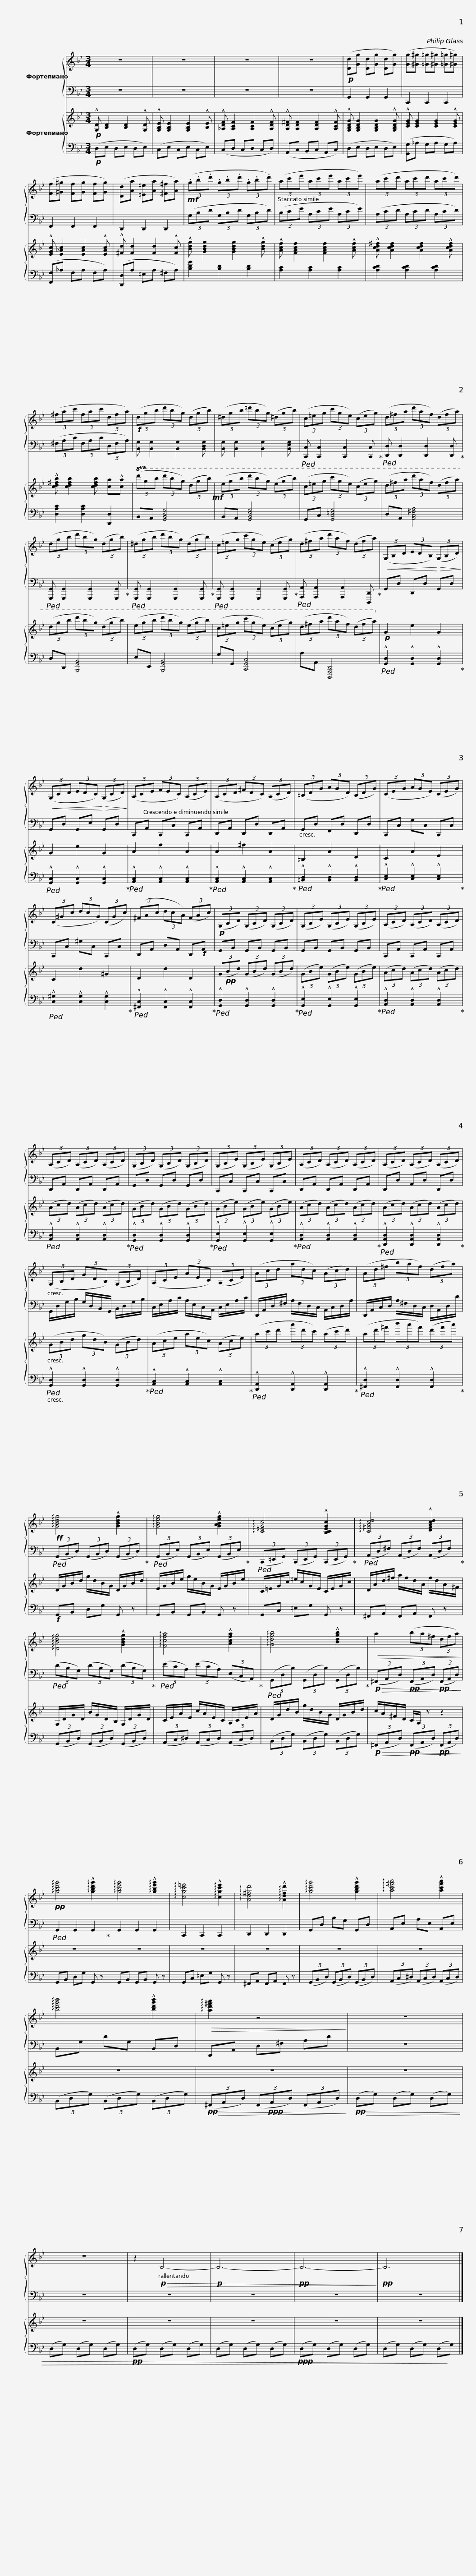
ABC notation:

X:1
%%score { 1 | 2 } { 3 | 4 }
L:1/8
M:3/4
I:linebreak $
K:Bb
V:1 treble
V:2 bass
V:3 treble
V:4 bass
V:1
 z6 | z6 | z6 | z6 |!p! ([Dd][Gg] [Dd][Gg] [Dd][Gg]) |$ %5
 ([Gg][^G^g] [=G=g][^G^g] [=G=g][^G^g]) | ([Ff][^G^g] [Ff][Gg] [Ff][Gg]) | ([Dd][Aa] [=E=e][Aa] [^F^f][Aa]) |!mf! (3(.g.b.d' (3.g.b.d' (3.g.b.d') |$ (3(ac'e' (3ac'e' (3ac'e') | %10
 (3(ac'd' (3ac'd' (3ac'd') | (3(^fac' (3fac' (3dfa) |$!f! (3(dgb (3d'bg) (3(dgb) | (3(^dgb (3=d'bg) (3(^dgb) | (3(c=eg (3c'ge) (3(ceg) |$ %15
 (3(d^fa (3d'af) (3(dfa) | (3(dgb (3d'bg) (3(dgb) | (3(^dgb (3d'bg) (3(dgb) |$ (3(c=eg (3c'ge) (3(ceg) | (3(d^fa (3d'af) (3(dfa) | %20
!<(! (3(G,B,D (3EDB,)!<)!!>(! (3(G,B,D)!>)! |$!<(! (3(G,CD (3EDC)!<)!!>(! (3(G,CD)!>)! | (3(A,CE (3FEC) (3(A,CE) | (3(A,CD (3^FDC) (3(A,CD) |$ (3(=B,DG (3AGD) (3(B,DG) | %25
 (3(CEG (3AGE) (3(CEG) | (3(C^Gc (3dcG) (3(CGc) |$ (3(^FAc (3dcA) (3(FAc) |!p! (3(G,B,D) (3(G,B,D) (3(G,B,D) | (3(G,B,E) (3(G,B,E) (3(G,B,E) |$ %30
 (3(A,CD) (3(A,CD) (3(A,CD) | (3(A,CD) (3(A,CD) (3(A,CD) | (3(G,B,D) (3(G,B,D) (3(G,B,D) |$ (3(G,B,E) (3(G,B,E) (3(G,B,E) | (3(A,CD) (3(A,CD) (3(A,CD) | %35
 (3(A,CD) (3(A,CD) (3(A,CD) |$ (3(G,B,D (3GDB,) (3(G,B,D) | (3(A,CE (3AEC) (3(A,CE) |$ (3(Acd (3adc) (3(Acd) | (3(Ad^f (3baf) (3(dfa) |$ %40
!ff! !arpeggio![GBdg]4 !^![GBdg]2 | !arpeggio![GBeg]4 !^![GABeg]2 |$ !arpeggio![C=EGc]4 !^![B,CEGc]2 | !arpeggio![C^FAcd]4 !^![DFAcd]2 |$ !arpeggio![DBdg]4 !^![GBdg]2 | %45
 !arpeggio![Fcfa]4 !^![Acfa]2 |$ !arpeggio![Gdgb]4 !^![Bdgb]2 |!>(! a2 (3(ba^f (3dfa)!>)! |!pp! !arpeggio![gbd'g']4 !arpeggio!!^![gbd'g']2 |$ !arpeggio![gbe'g']4 !arpeggio!!^![gbe'g']2 | %50
 !arpeggio![cgc'=e']4 !arpeggio!!^![cgc'e']2 | !arpeggio![Ad^fd']4 !arpeggio!!^![Adfd']2 | !arpeggio![gbd'g']4 !^![gbd'g']2 |$ !arpeggio![ac'^f'a']4 !^![ac'f'a']2 | !arpeggio![bd'g'b']4 !^![bd'g'b']2 | %55
!>(! !arpeggio![ad'^f'a']2 z4!>)! | z6 |$ z6 | z2!p!!>(! B,4- |!p! B,6- | %60
!pp! B,6-!>)! |!pp! B,6 |] %62
V:2
 z6 | z6 | z6 | z6 | G,,2 G,,2 G,,2 |$ %5
 C,,2 C,,2 C,,2 | F,,2 F,,2 F,,2 | D,,2 D,,2 D,,2 | (3(G,B,D (3G,B,D (3G,B,D) |$ (3(B,CE (3A,CE (3A,CE) | %10
 (3(A,CD (3A,CD (3A,CD) | (3(^F,A,C (3F,A,C (3D,F,A,) |$ [B,,G,] [B,,G,]2 [B,,G,]2 [B,,D,G,] | [B,,G,] [B,,G,]2 [B,,G,]2 [B,,E,G,] |!ped! [C,,C,] [C,,C,]2 [C,,C,]2 [C,,C,]!ped-up! |$ %15
!ped! [D,,D,] [D,,D,]2 [D,,D,]2 [D,,D,]!ped-up! |!ped! [G,,,G,,] [G,,,G,,]2 [G,,,G,,]2 [G,,,G,,]!ped-up! |!ped! [G,,,G,,] [G,,,G,,]2 [G,,,G,,]2 [G,,,G,,]!ped-up! |$!ped! [G,,,G,,] [G,,,G,,]2 [G,,,G,,]2 [G,,,G,,]!ped-up! |!ped! [A,,,A,,] [A,,,A,,]2 [A,,,A,,]2 [D,,,D,,]!ped-up! | %20
 G,,D, D,,D, G,,D, |$ G,,D, G,,E, G,,D, | C,,A,, C,,C, C,,A,, | D,,A,, D,,D, D,,A,, |$ G,,D, F,,D, D,,D, | %25
 C,,C, G,C, C,,C, | C,,C, ^G,C, C,,C, |$ D,,A,, D,A,, D,,!f!A,, | G,,B,, G,,B,, G,,B,, | G,,B,, G,,B,, G,,B,, |$ %30
 C,,A,, C,,A,, C,,A,, | D,,A,, D,,A,, D,,A,, | G,,D, G,,D, G,,D, |$ C,,C, C,,C, C,,C, | D,,A,, D,,A,, D,,A,, | %35
 D,,D, A,,D, D,,D, |$ G,,/D,/G,/B,/ G,/D,/B,,/G,,/ B,,/D,/G,/B,/ | C,/E,/A,/C/ A,/E,/C,/A,,/ C,/E,/A,/C/ |$ D,,/A,,/D,/^F,/ A,/F,/D,/C,/ A,,/C,/D,/A,/ | D,,/A,,/C,/D,/ A,/^F,/D,/C,/ D,/A,,/D,/D/ |$ %40
!ped! (3(G,,B,,D,) (3(G,,B,,D,) (3(G,,B,,D,)!ped-up! |!ped! (3(G,,B,,E,) (3(G,,B,,E,) (3(G,,B,,E,)!ped-up! |$!ped! (3(C,,=E,,G,,) (3(C,,E,,G,,) (3(C,,E,,G,,)!ped-up! |!ped! (3(A,,D,^F,) (3(A,,D,F,) (3(A,,D,F,)!ped-up! |$!ped! (3(DB,G,) (3(DB,G,) (3(DB,G,)!ped-up! | %45
!ped! (3(ECA,) (3(ECA,) (3(E,C,A,,)!ped-up! |$!ped! (3(G,,D,B,) (3(G,,D,B,) (3(G,,D,B,)!ped-up! |!p!!>(! (3(^F,,A,,D,)!pp! (3(F,,A,,D,)!pp! (3(F,,A,,D,)!>)! |!ped! G,,2 G,,2 G,,2!ped-up! |$ G,,2 G,,2 G,,2 | %50
 C,,2 C,,2 C,,2 | D,,2 D,,2 D,,2 | G,,D, B,G, G,,D, |$ A,,E, A,E, A,,E, | B,,G, DG, B,,D, | %55
 D,,A,, D,^F, A,D | z6 |$ z6 | z6 | z6 | %60
 z6 | z6 |] %62
V:3
!p! !^![G,D] [B,D]2 [B,D]2 !^![G,D] | !^![G,B,E] [G,B,E]2 [G,B,E]2 !^![B,E] | !^![_A,DF] [A,CF]2 [A,CF]2 !^![A,DF] | !^![A,D^F] [A,DF]2 [A,DF]2 !^![A,CF] | !^![G,B,DG] [G,B,DG]2 [G,B,DG]2 !^![G,B,DG] |$ %5
 !^![CEG] [CEG]2 [CEG]2 !^![CEG] | !^![EGc] [E_Ac]2 [EAc]2 !^![EAc] | !^![^Fd] [Fd]2 [Fd]2 !^![Fc] | !^![Bdg] [GBdg]2 [GBdg]2 !^![Bdg] |$ !^![Acf] [FAcf]2 [FAcf]2 !^![Acf] | %10
 !^![Acd^f] [Acdf]2 [Acdf]2 !^![Acdf] | !^![cd^fb] [cdfb]2 [cdfb] [ca]!^![ca] |$!8va(! (3(d'g'b' (3d''b'g') (3(d'g'b')!mf! | (3(e'g'b' (3d''b'g') (3(e'g'b') | (3(c'=e'g' (3c''g'e') (3(c'e'g') |$ %15
 (3(d'^f'a' (3d''a'f') (3(d'f'a') | (3(d'g'b' (3d''b'g') (3(d'g'b') | (3(e'g'b' (3d''b'g') (3(e'g'b') |$ (3(c'=e'g' (3c''g'e') (3(c'e'g') | (3(d'^f'a' (3d''a'f') (3(d'f'a')!8va)! | %20
!p! G2 e2 G2 |$ G2 e2 G2 | A2 f2 A2 | A2 ^f2 A2 |$ =B,2 A2 D2 | %25
 C2 A2 E2 | C2 d2 ^G2 |$ D2 d2 D2 | (3(G!pp!Bd) (3(GBd) (3(GBd) | (3(GBe) (3(GBe) (3(GBe) |$ %30
 (3(Acd) (3(Acd) (3(Acd) | (3(Acd) (3(Acd) (3(Acd) | (3(GBd) (3(GBd) (3(GBd) |$ (3(GBe) (3(GBe) (3(GBe) | (3(Acd) (3(Acd) (3(Acd) | %35
 (3(Acd) (3(Acd) (3(Acd) |$ (3(GBd (3gdB) (3(GBd) | (3(Ace (3aec) (3(Ace) |$ (3(ac'd' (3a'd'c') (3(ac'd') | (3(ad'^f' (3b'a'f') (3(d'f'a') |$ %40
 D/G/B/d/ g/d/B/G/ D/G/B/d/ | E/G/B/e/ g/e/B/G/ E/G/B/e/ |$ C/=E/G/c/ =e/c/G/E/ C/E/G/c/ | D/A/d/^f/ a/f/d/A/ f/d/A/^F/ |$ G,/D/G/D/ B/G/D/B,/ G,/D/G/D/ | %45
 C/E/A/E/ c/A/E/C/ A,/C/E/A/ |$ D/G/d/B/ g/d/B/G/ D/G/B/d/ | c/A/^F/D/ C/A,/ z z2 | z6 |$ z6 | %50
 z6 | z6 | z6 |$ z6 | z6 | %55
 z6 | z6 |$ z6 | z6 | z6 | %60
 z6 | z6 |] %62
V:4
!p! (D,E, D,E, D,E,) | (C,E, C,E, C,E,) | (C,D, C,D, C,D,) | (A,,C, B,,C, A,,C,) | (D,E, D,E, D,E,) |$ %5
 ([G,,G,]_A, G,A, G,A,) | ([F,,F,]_A, F,A, F,A,) | ([D,,D,]A, =E,A, ^F,A,) | [B,DG]2 [B,D]2 [B,D]2 |$ [A,C]2 [A,C]2 [A,C]2 | %10
 [A,CD]2 [A,CD]2 [A,CD]2 | [D,A,C]2 [D,A,C]2 [D,,D,]2 |$ B,,A,, [G,,B,,D,G,]4 | B,,A,, [G,,B,,E,G,]4 | G,,C, [G,,C,=E,G,]4 |$ %15
 D,A,, [A,,C,^F,A,]4 | D,D,, [B,,,G,,B,,]4 | E,E,, [B,,,G,,B,,]4 |$ G,G,, [C,,G,,C,]4 | A,A,, [D,,,A,,,D,,]4 | %20
!ped! !^![G,,D,]2 !^![G,,D,]2 !^![G,,D,]2!ped-up! |$!ped! !^![G,,C,]2 !^![G,,C,]2 !^![G,,C,]2!ped-up! |!ped! !^![A,,C,]2 !^![A,,C,]2 !^![A,,C,]2!ped-up! |!ped! !^![A,,C,]2 !^![A,,C,]2 !^![A,,C,]2!ped-up! |$!ped! !^![=B,,D,]2 !^![B,,D,]2 !^![B,,D,]2!ped-up! | %25
!ped! !^![C,E,]2 !^![C,E,]2 !^![C,E,]2!ped-up! |!ped! !^![C,^G,]2 !^![C,G,]2 !^![C,G,]2!ped-up! |$!ped! !^![^F,,C,]2 !^![F,,C,]2 !^![F,,C,]2!ped-up! |!ped! !^![G,,D,]2 !^![G,,D,]2 !^![G,,D,]2!ped-up! |!ped! !^![G,,E,]2 !^![G,,E,]2 !^![G,,E,]2!ped-up! |$ %30
!ped! !^![A,,D,]2 !^![A,,D,]2 !^![A,,D,]2!ped-up! |!ped! !^![A,,D,]2 !^![A,,D,]2 !^![A,,D,]2!ped-up! |!ped! !^![G,,D,]2 !^![G,,D,]2 !^![G,,D,]2!ped-up! |$!ped! !^![G,,E,]2 !^![G,,E,]2 !^![G,,E,]2!ped-up! |!ped! !^![A,,D,]2 !^![A,,D,]2 !^![A,,D,]2!ped-up! | %35
!ped! !^![D,,A,,D,]2 !^![D,,A,,D,]2 !^![D,,A,,D,]2!ped-up! |$!ped! !^![G,,D,]2 !^![G,,D,]2 !^![G,,D,]2!ped-up! |!ped! !^![A,,C,]2 !^![A,,C,]2 !^![A,,C,]2!ped-up! |$!ped! !^![D,,A,,]2 !^![D,,A,,]2 !^![D,,A,,]2!ped-up! |!ped! !^![^F,,D,]2 !^![F,,D,]2 !^![F,,D,]2!ped-up! |$ %40
!f! G,,B,, D,G, G,, z | G,,B,, G,,B,, G,, z |$ G,,C, =E,G, G,, z | ^F,,A,, F,,A,, F,, z |$ (3(G,,B,,D,) (3(G,,B,,D,) (3(G,,B,,D,) | %45
 (3(A,,C,^D,) (3(A,,C,D,) (3(A,,C,D,) |$ (3(B,,D,G,) (3(B,,D,G,) (3(B,,D,G,) |!p!!>(! (3(^F,,A,,D,)!pp! (3(F,,A,,D,)!pp! (3(F,,A,,D,)!>)! | G,,B,, D,G, G,, z |$ G,,B,, G,,B,, G,, z | %50
 G,,C, =E,G, G,, z | ^F,,A,, F,,A,, F,, z | (3(G,,B,,D,) (3(G,,B,,D,) (3(G,,B,,D,) |$ (3(A,,C,^D,) (3(A,,C,D,) (3(A,,C,D,) | (3(B,,D,G,) (3(B,,D,G,) (3(B,,D,G,) | %55
!pp!!>(! (3(^F,,A,,D,) (3(F,,!ppp!A,,D,) (3(F,,A,,D,)!>)! |!pp!!>(! (D,G,) (D,G,) (D,G,) |$ (D,G,) (D,G,) (D,G,) |!pp! (D,G,) (D,G,) (D,G,) | (D,G,) (D,G,) (D,G,) | %60
!ppp! (D,G,) (D,G,) (D,G,) | (D,G,) (D,G,) (D,!>)!G,) |] %62
